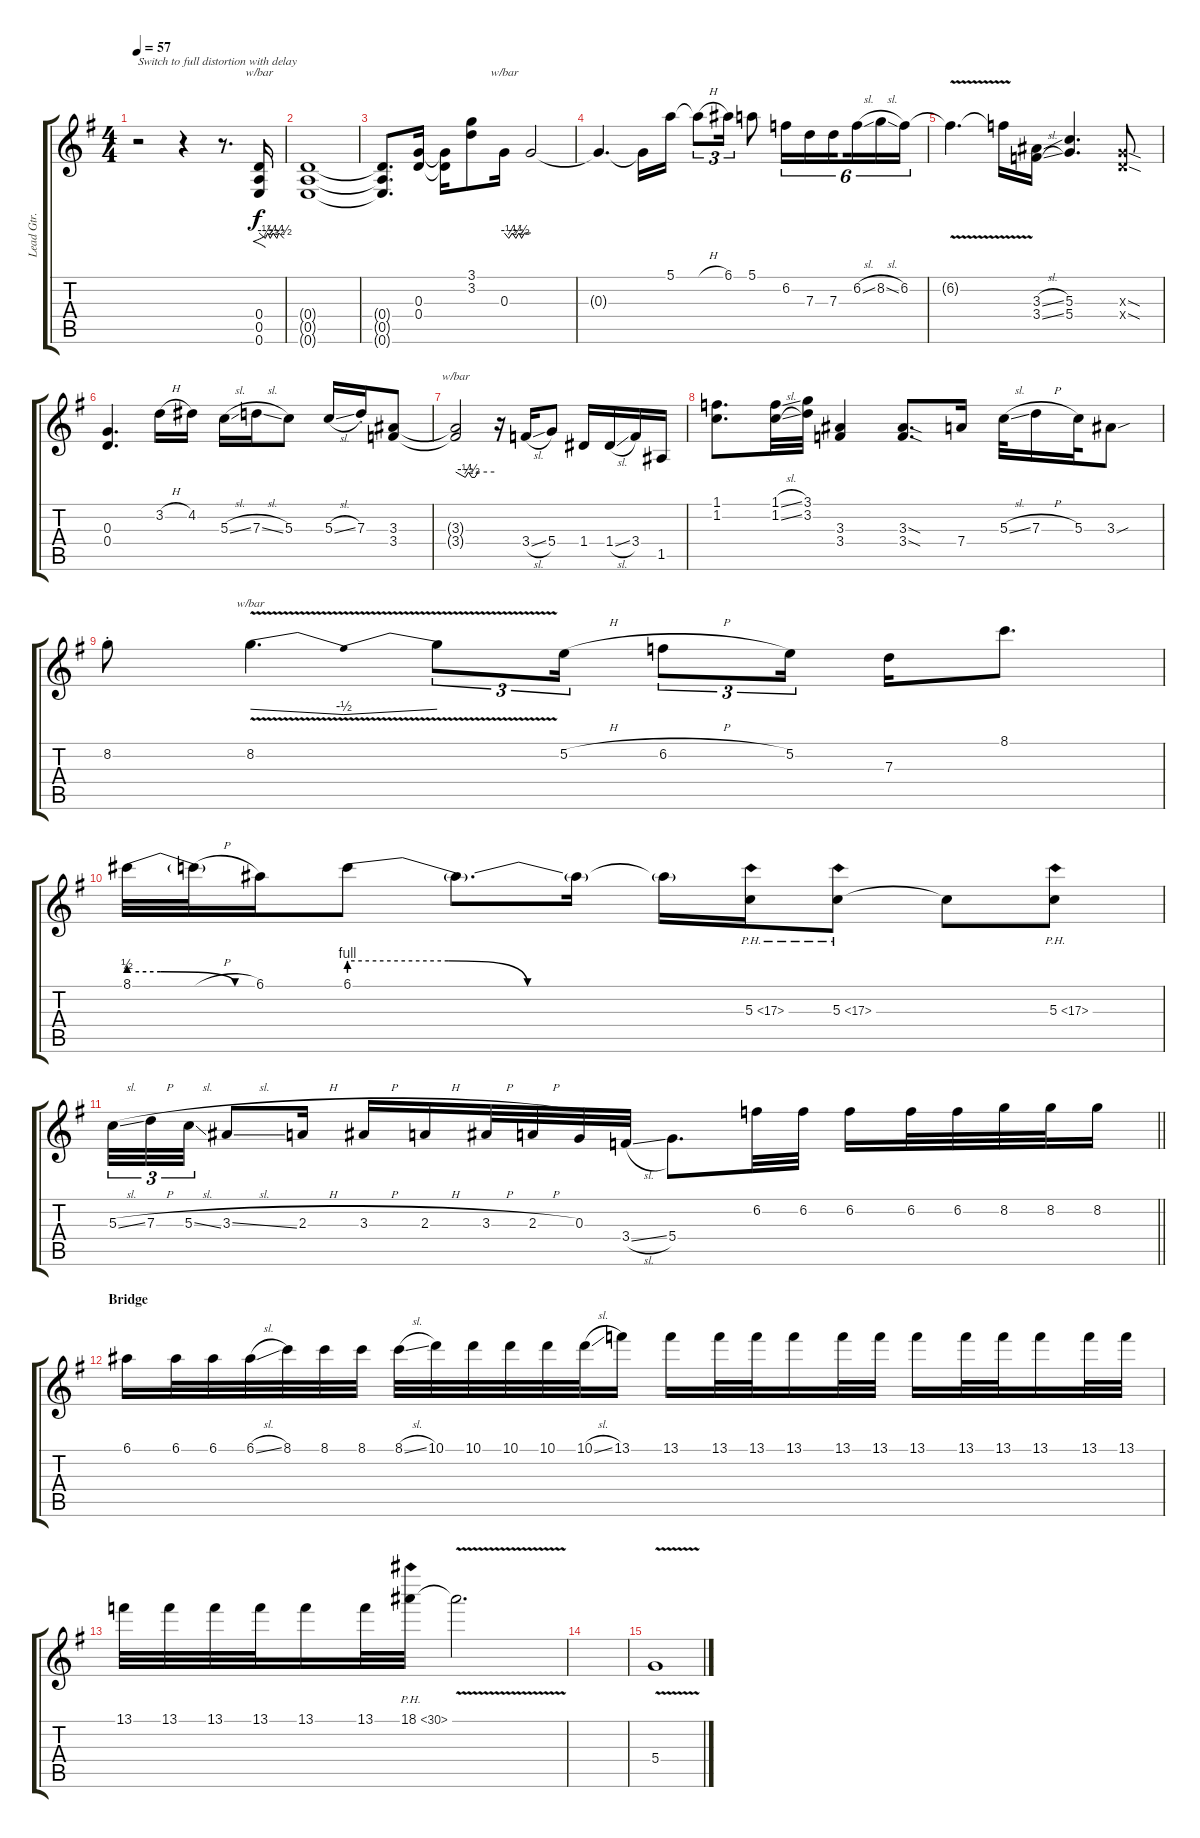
\track ("Lead Gtr." "Lead Gtr.") {instrument electricguitarclean}
\staff {score tabs}
\tuning (E4 B3 G3 D3 A2 E2) {hide}
\ts (4 4)
\tempo 57
\clef g2
\ks g
r.2{txt "Switch to full distortion with delay" dy f volume 16 instrument distortionguitar} r.4 r.8{d} (0.4 0.5 0.6).16{f tbe (custom default 0 0 15 -2 21 0 27 -2 34 0 43 -2 48 0 60 -2)} |
(0.4{t} 0.5{t} 0.6{t}).1 |
(0.4{t} 0.5{t} 0.6{t}).8{d} (0.3 0.4).16 (0.3{t} 0.4{t}).16 (3.1 3.2).8 0.3.16{tbe (custom default 0 0 10 -2 18 0 26 -2 33 0 39 -2 46 0 60 0)} 0.3{t}.2 |
0.3{t}.4{d} 0.3{t}.16 5.1.16 5.1{h t}.8{tu (3 2)} 6.1.16{tu (3 2)} 5.1.8 6.2.16{tu (6 4)} 7.3.16{tu (6 4)} 7.3.16{tu (6 4) beam splitsecondary} 6.2{sl}.16{tu (6 4)} 8.2{sl}.16{tu (6 4)} 6.2.16{tu (6 4)} |
6.2{v t}.4{d} 6.2{t}.16 (3.3{sl} 3.4{sl}).16 (5.3 5.4).4{d} (0.3{sod x} 0.4{sod x}).8 |
(0.3 0.4).4{d} 3.2{h}.16 4.2.16 5.3{sl}.16 7.3{sl}.16 5.3.8 5.3{sl}.16 7.3{st}.16 (3.3 3.4).8 |
(3.3{t} 3.4{t}).2{tbe (custom default 0 0 15 -2 20 0 25 -2 30 -2 35 0 60 0)} r.16 3.4{sl}.16 5.4.8 1.4.16 1.4{sl}.16 3.4.16 1.5.16 |
(1.1 1.2).8{d} (1.1{sl} 1.2{sl}).32 (3.1 3.2).32 (3.3 3.4).4 (3.3{sod} 3.4{sod}).8{d} 7.4.16 5.3{sl}.32 7.3{h}.16 5.3.32 3.3{sou}.8 |
8.2{st}.8 8.2{v}.4{d tbe (dip default 0 0 20 -2 35 -2 60 0)} 8.2{t}.8{tu (3 2)} 5.2{h}.16{tu (3 2)} 6.2{h}.8{tu (3 2)} 5.2.16{tu (3 2)} 7.3.16 8.1.8{d} |
8.1{be (custom 0 2 15 2 50 0 60 0)}.32 8.1{h t}.32 6.1.16 6.1{be (custom 0 4 15 4 27 0 60 0)}.8 6.1{t}.8{d} 6.1{t}.16 6.1{t}.16 5.3{ph 12}.16 5.3{ph 12}.8 5.3{t}.8 5.3{ph 12}.8 |
\barLineRight lightlight
5.3{sl}.32{tu (3 2)} 7.3{h}.32{tu (3 2)} 5.3{sl}.32{tu (3 2)} 3.3{sl}.8 2.3{h}.16 3.3{h}.16 2.3{h}.16 3.3{h}.32 2.3{h}.32 0.3.32 3.4{sl}.32 5.4.8{d} 6.2.32 6.2.32 6.2.16 6.2.32 6.2.32 8.2.32 8.2.32 8.2.16 |
\section ("" "Bridge")
6.1.16 6.1.32 6.1.32 6.1{sl}.32 8.1.32 8.1.32 8.1.32 8.1{sl}.32 10.1.32 10.1.32 10.1.32 10.1.32 10.1{sl}.32 13.1.16 13.1.16 13.1.32 13.1.32 13.1.16 13.1.32 13.1.32 13.1.16 13.1.32 13.1.32 13.1.16 13.1.32 13.1.32 |
13.1.32 13.1.32 13.1.32 13.1.32 13.1.16 13.1.32 18.1{ph 12}.32 18.1{v t}.2{d} |
|
5.4{v}.1
